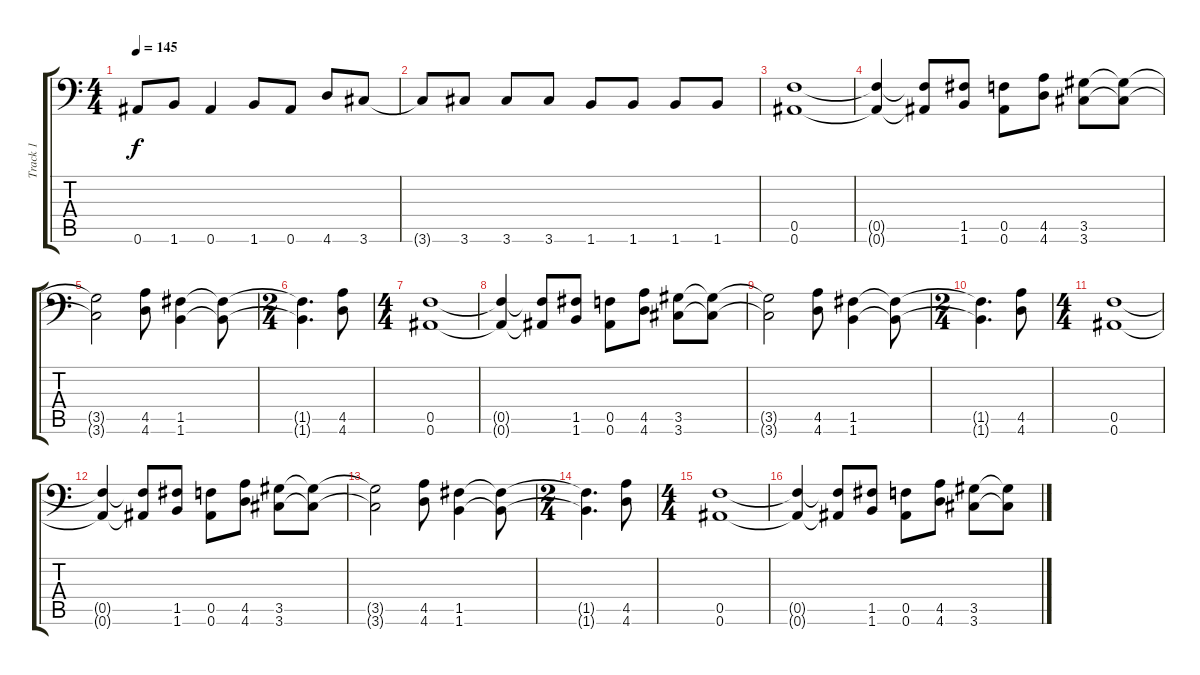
\track ("Track 1" "Track 1") {instrument distortionguitar}
\staff {score tabs}
\tuning (C4 G3 Eb3 Bb2 F2 Bb1) {hide}
\ts (4 4)
\tempo 145
\clef f4
\ks c
0.6.8{dy f} 1.6.8 0.6.4 1.6.8 0.6.8 4.6.8 3.6.8 |
3.6{t}.8 3.6.8 3.6.8 3.6.8 1.6.8 1.6.8 1.6.8 1.6.8 |
(0.5 0.6).1 |
(0.5{t} 0.6{t}).4 (0.5{t} 0.6{t}).8 (1.5 1.6).8 (0.5 0.6).8 (4.5 4.6).8 (3.5 3.6).8 (3.5{t} 3.6{t}).8 |
(3.5{t} 3.6{t}).2 (4.5 4.6).8 (1.5 1.6).4 (1.5{t} 1.6{t}).8 |
\ts (2 4)
(1.5{t} 1.6{t}).4{d} (4.5 4.6).8 |
\ts (4 4)
(0.5 0.6).1 |
(0.5{t} 0.6{t}).4 (0.5{t} 0.6{t}).8 (1.5 1.6).8 (0.5 0.6).8 (4.5 4.6).8 (3.5 3.6).8 (3.5{t} 3.6{t}).8 |
(3.5{t} 3.6{t}).2 (4.5 4.6).8 (1.5 1.6).4 (1.5{t} 1.6{t}).8 |
\ts (2 4)
(1.5{t} 1.6{t}).4{d} (4.5 4.6).8 |
\ts (4 4)
(0.5 0.6).1 |
(0.5{t} 0.6{t}).4 (0.5{t} 0.6{t}).8 (1.5 1.6).8 (0.5 0.6).8 (4.5 4.6).8 (3.5 3.6).8 (3.5{t} 3.6{t}).8 |
(3.5{t} 3.6{t}).2 (4.5 4.6).8 (1.5 1.6).4 (1.5{t} 1.6{t}).8 |
\ts (2 4)
(1.5{t} 1.6{t}).4{d} (4.5 4.6).8 |
\ts (4 4)
(0.5 0.6).1 |
(0.5{t} 0.6{t}).4 (0.5{t} 0.6{t}).8 (1.5 1.6).8 (0.5 0.6).8 (4.5 4.6).8 (3.5 3.6).8 (3.5{t} 3.6{t}).8
